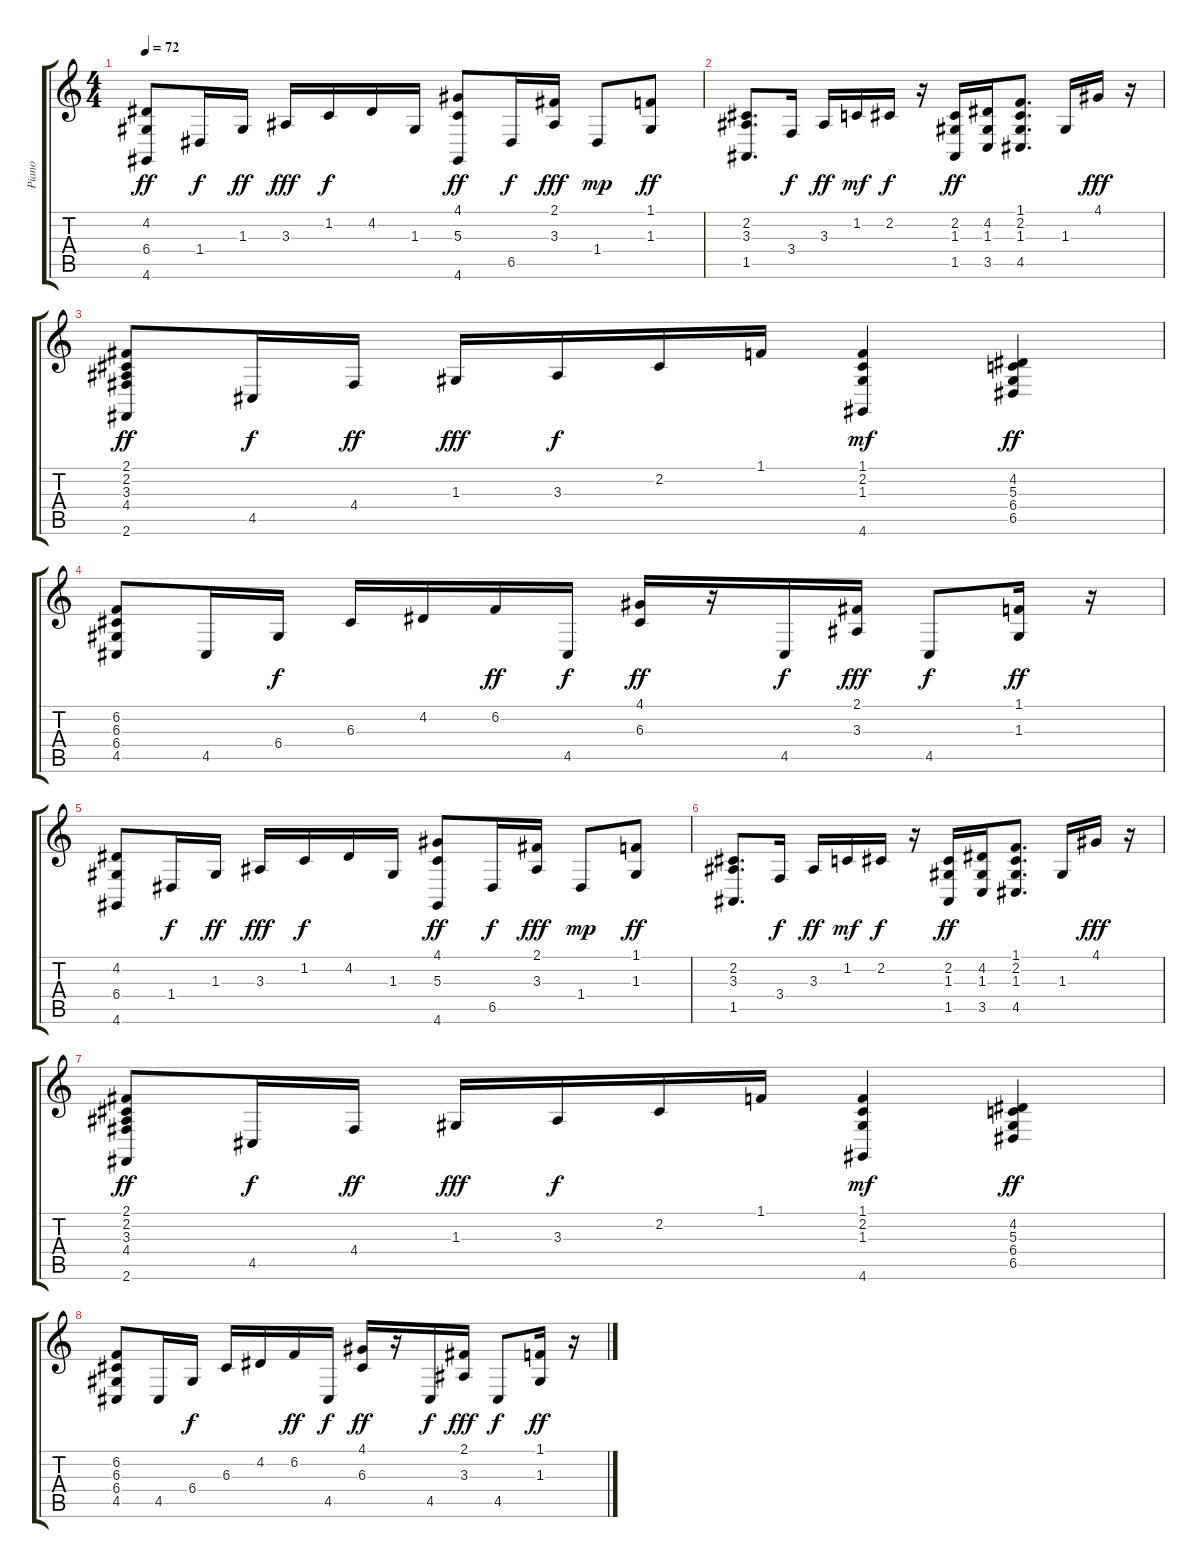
\track ("Piano" "Piano") {instrument acousticgrandpiano}
\staff {score tabs}
\tuning (E4 B3 G3 D3 A2 E2) {hide}
\ts (4 4)
\tempo 72
\clef g2
\ks c
(4.2 6.4 4.6).8{dy ff} 1.4.16{dy f} 1.3.16{dy ff} 3.3.16{dy fff} 1.2.16{dy f} 4.2.16 1.3.16 (4.1 5.3 4.6).8{dy ff} 6.5.16{dy f} (2.1 3.3).16{dy fff} 1.4.8{dy mp} (1.1 1.3).8{dy ff} |
(2.2 3.3 1.5).8{d} 3.4.16{dy f} 3.3.16{dy ff} 1.2.16{dy mf} 2.2.16{dy f} r.16 (2.2 1.3 1.5).16{dy ff} (4.2 1.3 3.5).16 (1.1 2.2 1.3 4.5).8{d} 1.3.16 4.1.16{dy fff} r.16 |
(2.1 2.2 3.3 4.4 2.6).8{dy ff} 4.5.16{dy f} 4.4.16{dy ff} 1.3.16{dy fff} 3.3.16{dy f} 2.2.16 1.1.16 (1.1 2.2 1.3 4.6).4{dy mf} (4.2 5.3 6.4 6.5).4{dy ff} |
(6.2 6.3 6.4 4.5).8 4.5.16 6.4.16{dy f} 6.3.16 4.2.16 6.2.16{dy ff} 4.5.16{dy f} (4.1 6.3).16{dy ff} r.16 4.5.16{dy f} (2.1 3.3).16{dy fff} 4.5.8{dy f} (1.1 1.3).16{dy ff} r.16 |
(4.2 6.4 4.6).8 1.4.16{dy f} 1.3.16{dy ff} 3.3.16{dy fff} 1.2.16{dy f} 4.2.16 1.3.16 (4.1 5.3 4.6).8{dy ff} 6.5.16{dy f} (2.1 3.3).16{dy fff} 1.4.8{dy mp} (1.1 1.3).8{dy ff} |
(2.2 3.3 1.5).8{d} 3.4.16{dy f} 3.3.16{dy ff} 1.2.16{dy mf} 2.2.16{dy f} r.16 (2.2 1.3 1.5).16{dy ff} (4.2 1.3 3.5).16 (1.1 2.2 1.3 4.5).8{d} 1.3.16 4.1.16{dy fff} r.16 |
(2.1 2.2 3.3 4.4 2.6).8{dy ff} 4.5.16{dy f} 4.4.16{dy ff} 1.3.16{dy fff} 3.3.16{dy f} 2.2.16 1.1.16 (1.1 2.2 1.3 4.6).4{dy mf} (4.2 5.3 6.4 6.5).4{dy ff} |
(6.2 6.3 6.4 4.5).8 4.5.16 6.4.16{dy f} 6.3.16 4.2.16 6.2.16{dy ff} 4.5.16{dy f} (4.1 6.3).16{dy ff} r.16 4.5.16{dy f} (2.1 3.3).16{dy fff} 4.5.8{dy f} (1.1 1.3).16{dy ff} r.16
